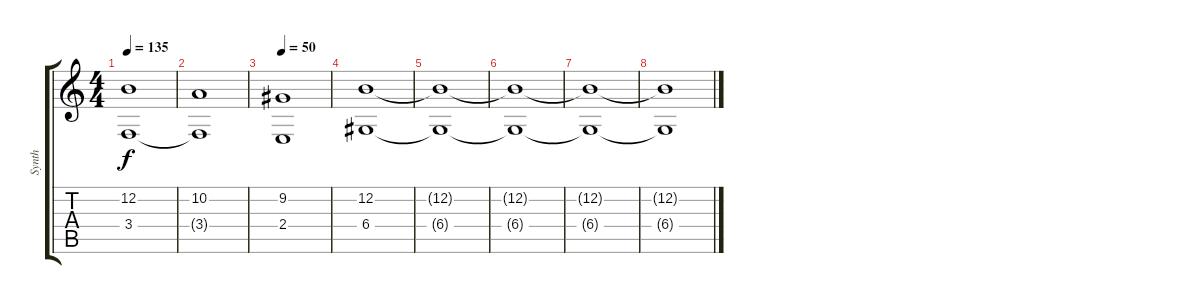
\track ("Synth" "Synth") {instrument pad4choir}
\staff {score tabs}
\tuning (E4 B3 G3 D3 A2 E2) {hide}
\ts (4 4)
\tempo 135
\clef g2
\ks c
(12.2{t} 3.4).1{dy f} |
(10.2 3.4{t}).1 |
\tempo 50
(9.2 2.4).1 |
(12.2 6.4).1 |
(12.2{t} 6.4{t}).1{volume 8} |
(12.2{t} 6.4{t}).1{volume 6} |
(12.2{t} 6.4{t}).1{volume 4} |
(12.2{t} 6.4{t}).1{volume 2}
